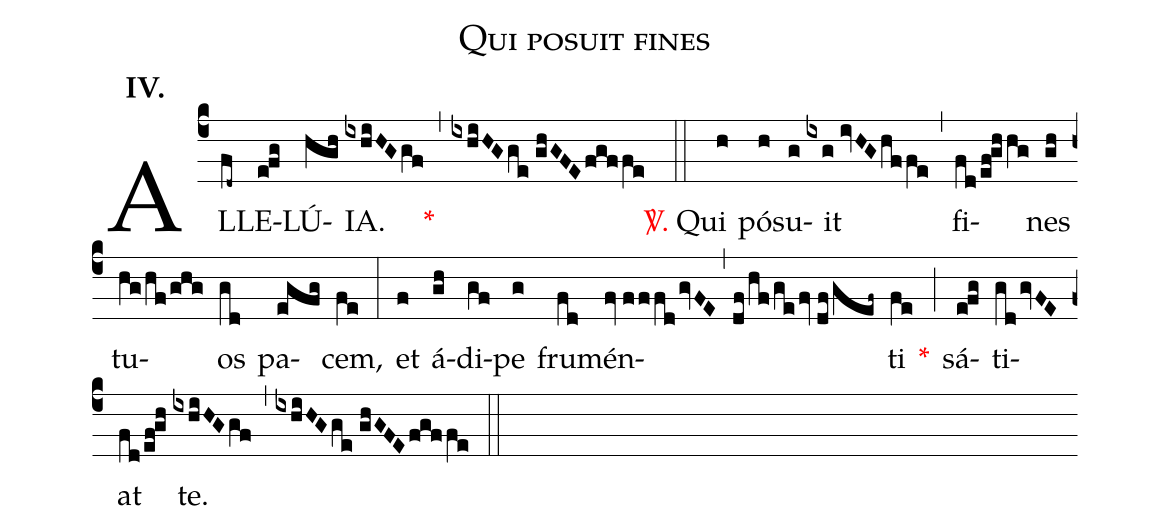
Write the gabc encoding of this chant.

name:Qui posuit fines;
mode:IV.;
office-part:Alleluia;
%%
(c4) AL(fd~)LE(e!fg)LÚ(hgh)IA.(ixhiHGgf) <v>\red{*}</v>(,) (ixhiHGge//ghGFEfgffe) (::) <v>\red{\Vbar.}</v> Qui(h) pó(h)su(g)it(ixg//ivHGhffe) (,) fi(fd/ef!ghhg)nes(gh) tu(hg/hf/ghg)os(gd) pa(egfg)cem,(fe) (:) et(f) á(gh)di(gf)pe(g) fru(fd)mén(fv//fffd/gvFE,df/hf/ge/fv//df/gef~)ti(fe) <v>\red{*}</v>(;) sá(e!fg)ti(gdgvFE)at(fd/ef!gh) te.(ixhiHGgf) (,) (ixhiHGge//ghGFEfgffe) (::)
